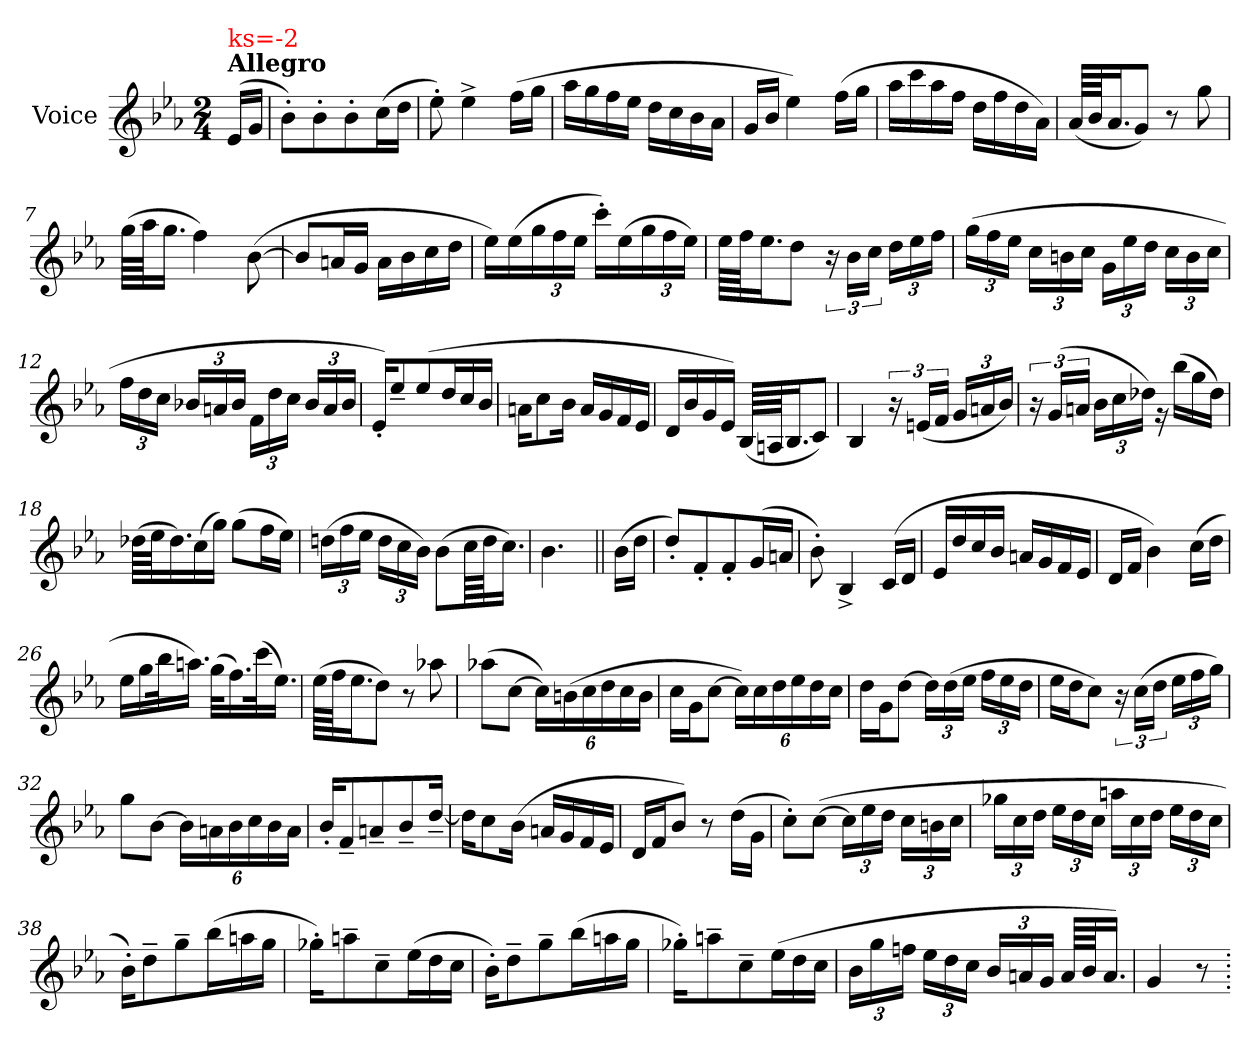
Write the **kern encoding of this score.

**kern
*part1
*staff1
*I"Voice
*I'V
*clefG2
*k[b-e-a-]
*M2/4
=
!LO:TX:a:B:t=Allegro
!LO:TX:a:color=#FF0000:t=ks=-2
(>16e-/LL
16g/JJ
=1
8b-'\L)
8b-'\
8b-'\
(>16cc\L
16dd\JJ
=2
8ee-'\)
4ee-^\
(>16ff\LL
16gg\JJ
=3
16aa-\LL
16gg\
16ff\
16ee-\JJ
16dd\LL
16cc\
16b-\
16a-\JJ
=4
16g/LL
16b-/JJ
4ee-\)
(>16ff\LL
16gg\JJ
=5
16aa-\LL
16ccc\
16aa-\
16ff\JJ
16dd\LL
16ff\
16dd\
16a-\JJ)
!!LO:LB:g=z
=6
(<64a-/LLLL
64b-/JJ
16.a-/J
8g/J)
8r
8gg\
=7
(>64gg\LLLL
64aa-\JJ
16.gg\JJ
4ff\)
(>[8b-\
=8
8b-/L]
16an/L
16g/JJ
16a\LL
16b-\
16cc\
16dd\JJ
=9
16ee-\LL)
(>16ee-\
*Xbrackettup
24gg\
24ff\
24ee-\JJ
16ccc'\LL)
(>16ee-\
24gg\
24ff\
24ee-\JJ)
=10
64ee-\LLLL
64ff\JJ
16.ee-\J
8dd\J
*brackettup
24r
24b-\LL
24cc\JJ
*Xbrackettup
24dd\LL
24ee-\
24ff\JJ
!!LO:LB:g=z
=11
(>24gg\LL
24ff\
24ee-\JJ
24cc\LL
24bn\
24cc\JJ
24g\LL
24ee-\
24dd\JJ
24cc\LL
24b\
24cc\JJ
=12
24ff\LL
24dd\
24cc\JJ
24b-X/LL
24an/
24b-/JJ
24f\LL
24dd\
24cc\JJ
24b-/LL
24a/
24b-/JJ
=13
16e-'/KL)
8ee-~/
(>8ee-/
16dd/L
16cc/
16b-/JJ
=14
16an\KL
8cc\
16b-\Jk
16a/LL
16g/
16f/
16e-/JJ
!!LO:LB:g=z
=15
16d/LL
16b-/
16g/
16e-/JJ)
(<64B-/LLLL
64An/JJ
16.B-/J
8c/J)
=16
4B-/
*brackettup
24r
(<24en/LL
24f/JJ
*Xbrackettup
24g/LL
24an/
24b-/JJ)
=17
*brackettup
24r
(>24g/LL
24an/JJ
*Xbrackettup
24b-\LL
24cc\
24dd-X\JJ)
16rg
(>16bb-\LL
16gg\
16dd-\JJ)
=18
(>64dd-X\LLLL
64ee-\JJ
16.dd-\)
(>16cc\
16gg\JJ)
(>8gg\L
16ff\L
16ee-\JJ)
!!LO:LB:g=z
=19
(>24ddn\LL
24ff\
24ee-\JJ
24dd\LL
24cc\
24b-\JJ)
(>8b-\L
64cc\LLL
64dd\JJ
16.cc\JJ)
=20
4.b-\
=21||
(>16b-\LL
16dd\JJ
=22
8dd'/L)
8f'/
8f'/
(>16g/L
16an/JJ
=23
8b-'\)
4B-^/
(>16c/LL
16d/JJ
=24
16e-/LL
16dd/
16cc/
16b-/JJ
16an/LL
16g/
16f/
16e-/JJ
=25
16d/LL
16f/JJ
4b-\)
(>16cc\LL
16dd\JJ
!!LO:LB:g=z
=26
16ee-\LL
16gg\
32bb-\K
16.aan\JJ)
(>32gg\KLL
16.ff\)
(>32ccc\K
16.ee-\JJ)
=27
(>64ee-\LLLL
64ff\JJ
16.ee-\J
8dd\J)
8r
8aa-X\
=28
(>8aa-X\L
[8cc\J
24cc\LL])
(>24bn\
24cc\
24dd\
24cc\
24b\JJ
=29
16cc\LL
16g\J
[8cc\J
24cc\LL])
24cc\
24dd\
24ee-\
24dd\
24cc\JJ
!!LO:LB:g=z
=30
16dd\LL
16g\J
[8dd\J
24dd\LL]
(>24dd\
24ee-\JJ
24ff\LL
24ee-\
24dd\JJ
=31
16ee-\LL
16dd\J
8cc\J)
*brackettup
24r
(>24cc\LL
24dd\JJ
*Xbrackettup
24ee-\LL
24ff\
24gg\JJ)
=32
8gg\L
[8b-\J
24b-\LL]
24an\
24b-\
24cc\
24b-\
24a\JJ
=33
16b-'/KL
8f~/
8an~/
8b-~/
[16dd~/Jk
=34
16dd\KL]
8cc\
(>16b-\Jk
16an/LL
16g/
16f/
16e-/JJ
!!LO:LB:g=z
=35
16d/LL
16f/J
8b-/J)
8r
(>16dd\LL
16g\JJ
=36
8cc'\L)
(>[8cc\J
24cc\LL]
24ee-\
24dd\JJ
24cc\LL
24bn\
24cc\JJ
=37
24gg-Xi\LL
24cc\
24dd\JJ
24ee-\LL
24dd\
24cc\JJ
24aan\LL
24cc\
24dd\JJ
24ee-\LL
24dd\
24cc\JJ
=38
16b-'\KL)
8dd~\
8gg~\
(>16bb-\L
16aan\
16gg\JJ
!!LO:LB:g=z
=39
16gg-X'i\KL)
8aan~\
8cc~\
(>16ee-\L
16dd\
16cc\JJ
=40
16b-'\KL)
8dd~\
8gg~\
(>16bb-\L
16aan\
16gg\JJ
=41
16gg-X'i\KL)
8aan~\
8cc~\
(>16ee-\L
16dd\
16cc\JJ
=42
24b-\LL
24gg\
24ffn\JJ
24ee-\LL
24dd\
24cc\JJ
24b-/LL
24an/
24g/JJ
64a/LLLL
64b-/JJ
16.a/JJ)
=43
4g/
8r
=.
*-
